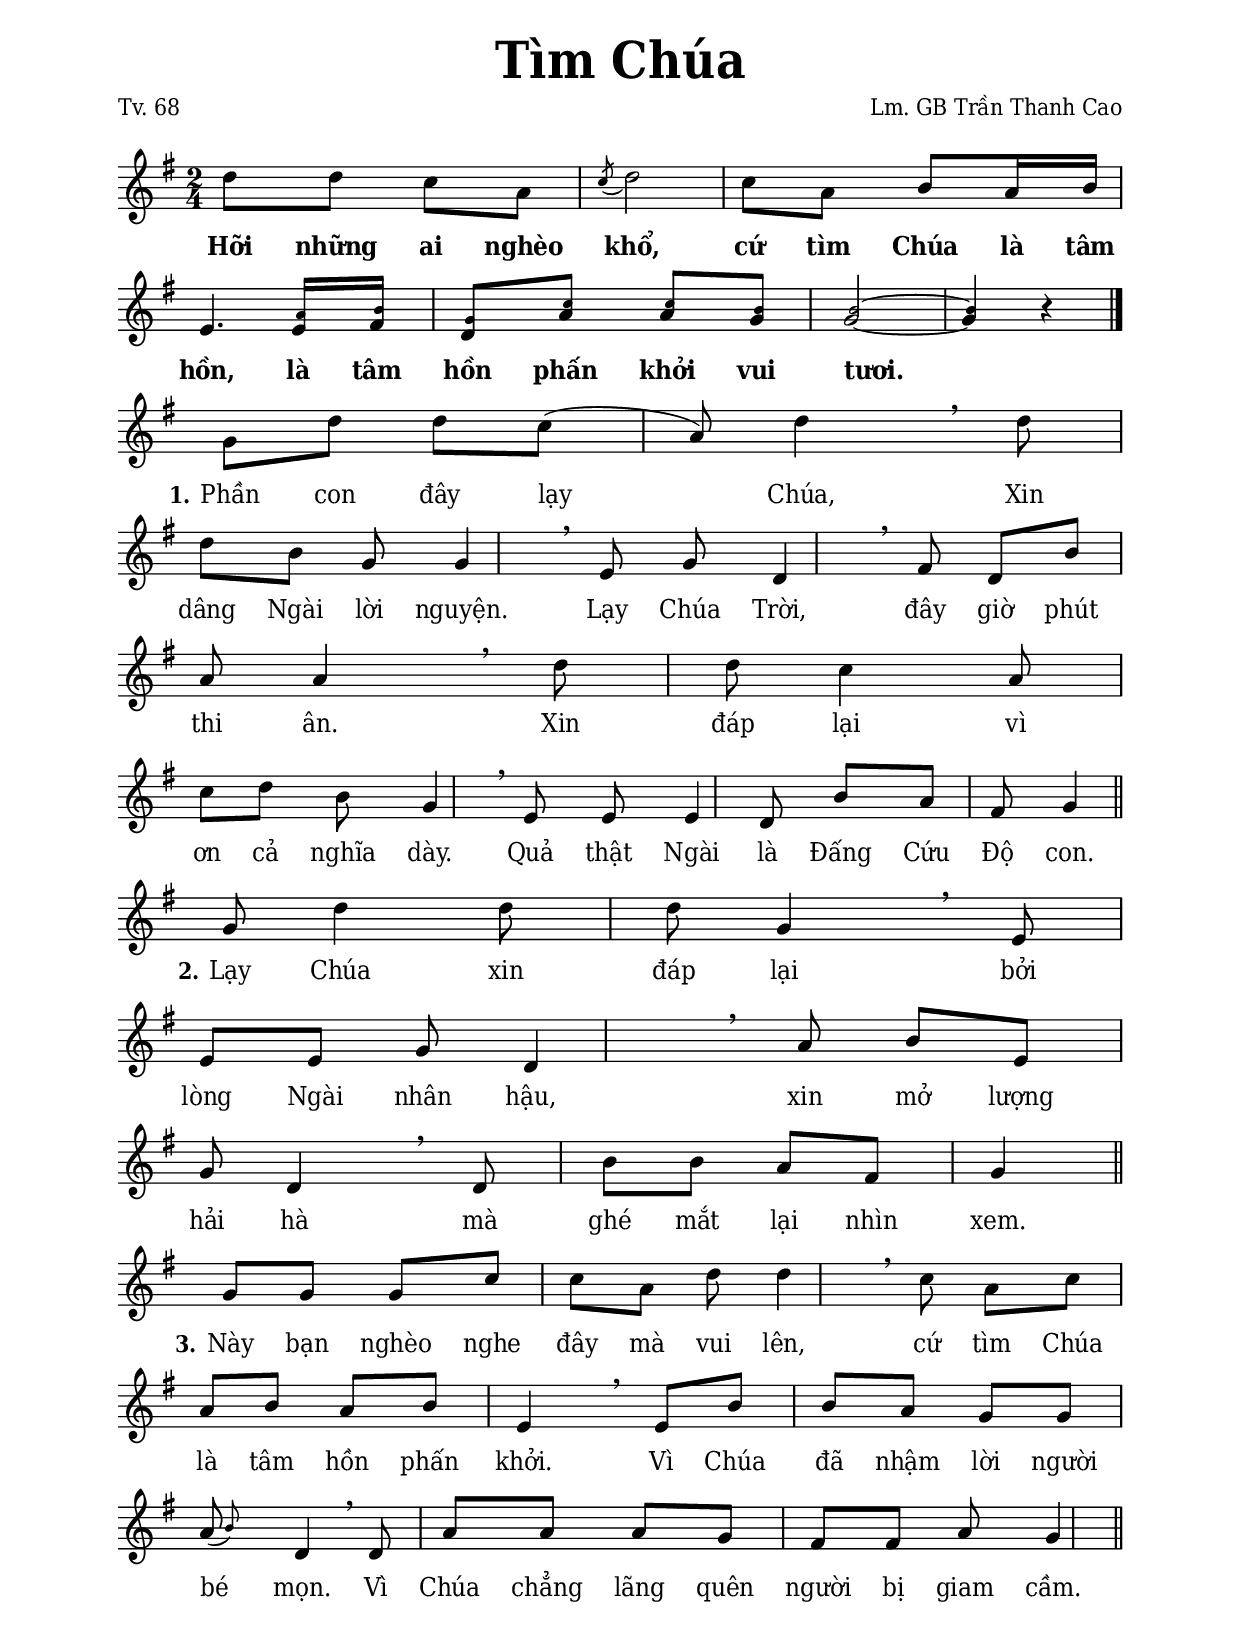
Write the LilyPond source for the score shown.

% Cài đặt chung
\version "2.22.1"
\include "english.ly"

\header {
  title = \markup { \fontsize #3 "Tìm Chúa" }
  poet = "Tv. 68"
  composer = "Lm. GB Trần Thanh Cao"
  arranger = " "
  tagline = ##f
}

% Nhạc điệp khúc
nhacDiepKhucSop = \relative c'' {
  d8 d c a |
  \acciaccatura c8 d2 |
  c8 a b a16 b |
  e,4. e16 fs |
  d8 a' a g |
  g2 ~ |
  g4 r \bar "|."
}

nhacDiepKhucBas = \relative c'' {
  \skip 2
  \skip 2
  \skip 2
  \skip 4. a16 b |
  g8 c c b |
  b2 ~ |
  b4 r
}

% Nhạc phiên khúc
nhacPhienKhucMot = \relative c'' {
  g8 d' d c (a) d4 \breathe
  d8 d b g g4 \breathe
  e8 g d4 \breathe
  fs8 d b' a a4 \breathe
  d8 d c4 a8 c d b g4 \breathe
  e8 e e4 d8 b' a fs g4 \bar "||"
}

nhacPhienKhucHai = \relative c'' {
  g8 d'4 d8 d g,4 \breathe
  e8 e e g d4 \breathe
  a'8 b e, g d4 \breathe
  d8 b' b a fs g4 \bar "||"
}

nhacPhienKhucBa = \relative c'' {
  #(define afterGraceFraction (cons 1 4))
  g8 g g c c a d d4 \breathe
  c8 a c a b a b e,4 \breathe
  e8 b' b a g g \afterGrace a (\tweak font-size #-4 b) d,4 \breathe
  d8 a' a a g fs fs a g4 \bar "||"
}

% Lời điệp khúc
loiDiepKhuc = \lyricmode {
  Hỡi những ai nghèo khổ,
  cứ tìm Chúa là tâm hồn,
  là tâm hồn phấn khởi vui tươi.
}

% Lời phiên khúc
loiPhienKhucMot = \lyricmode {
  \set stanza = #"1."
  Phần con đây lạy Chúa,
  Xin dâng Ngài lời nguyện.
  Lạy Chúa Trời, đây giờ phút thi ân.
  Xin đáp lại vì ơn cả nghĩa dày.
  Quả thật Ngài là Đấng Cứu Độ con.
}

loiPhienKhucHai = \lyricmode {
  \set stanza = #"2."
  Lạy Chúa xin đáp lại bởi lòng Ngài nhân hậu,
  xin mở lượng hải hà mà ghé mắt lại nhìn xem.
}

loiPhienKhucBa = \lyricmode {
  \set stanza = #"3."
  Này bạn nghèo nghe đây mà vui lên,
  cứ tìm Chúa là tâm hồn phấn khởi.
  Vì Chúa đã nhậm lời người bé mọn.
  Vì Chúa chẳng lãng quên người bị giam cầm.
}


% Dàn trang
\paper {
  #(set-paper-size "a4")
  top-margin = 20\mm
  bottom-margin = 10\mm
  left-margin = 20\mm
  right-margin = 20\mm
  indent = #0
  #(define fonts
    (make-pango-font-tree
      "Deja Vu Serif Condensed"
      "Deja Vu Serif Condensed"
      "Deja Vu Serif Condensed"
      (/ 20 20)))
  page-count = #1
  system-system-spacing = #'((basic-distance . 12)
                             (minimum-distance . 12.5)
                             (padding . 1))
  score-system-spacing = #'((basic-distance . 12)
                             (minimum-distance . 12.5)
                             (padding . 1))
}

% Thiết lập tông và nhịp
TongNhip = { \key g \major \time 2/4 }

% Đổi kích thước nốt cho bè phụ
notBePhu =
#(define-music-function (font-size music) (number? ly:music?)
   (for-some-music
     (lambda (m)
       (if (music-is-of-type? m 'rhythmic-event)
           (begin
             (set! (ly:music-property m 'tweaks)
                   (cons `(font-size . ,font-size)
                         (ly:music-property m 'tweaks)))
             #t)
           #f))
     music)
   music)

\score {
  \new ChoirStaff <<
    \new Staff = diepKhuc \with {
        \consists "Merge_rests_engraver"
        %\magnifyStaff #(magstep +1)
        printPartCombineTexts = ##f
      }
      <<
      \new Voice \TongNhip \partCombine 
        \notBePhu -3 { \nhacDiepKhucBas }
        \nhacDiepKhucSop
      \new NullVoice = nhacThamChieu \nhacDiepKhucSop
      \new Lyrics \with {
          \override VerticalAxisGroup.
            nonstaff-relatedstaff-spacing.padding = #1.5
          \override VerticalAxisGroup.
            nonstaff-unrelatedstaff-spacing.padding = #1
        }
        \lyricsto nhacThamChieu \loiDiepKhuc
      >>
  >>
  \layout {
    \override Lyrics.LyricText.font-series = #'bold
    %\override Lyrics.LyricText.font-size = #+2
    \override Lyrics.LyricSpace.minimum-distance = #4
    \override Score.BarNumber.break-visibility = ##(#f #f #f)
    \override Score.SpacingSpanner.uniform-stretching = ##t
  }
}

\score {
  \new ChoirStaff <<
    \new Staff = phienKhuc \with {
        %\magnifyStaff #(magstep +1)
      }
      <<
      \new Voice = beSop {
        \key g \major \time 2/4 \nhacPhienKhucMot
      }
    >>
    \new Lyrics \with {
          \override VerticalAxisGroup.
            nonstaff-relatedstaff-spacing.padding = #1.2
          \override VerticalAxisGroup.
            nonstaff-unrelatedstaff-spacing.padding = #1
        }
        \lyricsto beSop \loiPhienKhucMot
  >>
  \layout {
    \override Staff.TimeSignature.transparent = ##t
    %\override Lyrics.LyricText.font-size = #+2
    \override Lyrics.LyricSpace.minimum-distance = #3
    \override Score.BarNumber.break-visibility = ##(#f #f #f)
    \override Score.SpacingSpanner.uniform-stretching = ##t
    \set Score.barAlways = ##t
    \set Score.defaultBarType = ""
  } 
}

\score {
  \new ChoirStaff <<
    \new Staff = phienKhuc \with {
        %\magnifyStaff #(magstep +1)
      }
      <<
      \new Voice = beSop {
        \key g \major \time 2/4 \nhacPhienKhucHai
      }
    >>
    \new Lyrics \with {
          \override VerticalAxisGroup.
            nonstaff-relatedstaff-spacing.padding = #1.2
          \override VerticalAxisGroup.
            nonstaff-unrelatedstaff-spacing.padding = #1
        }
        \lyricsto beSop \loiPhienKhucHai
  >>
  \layout {
    \override Staff.TimeSignature.transparent = ##t
    %\override Lyrics.LyricText.font-size = #+2
    \override Lyrics.LyricSpace.minimum-distance = #3.5
    \override Score.BarNumber.break-visibility = ##(#f #f #f)
    \override Score.SpacingSpanner.uniform-stretching = ##t
    \set Score.barAlways = ##t
    \set Score.defaultBarType = ""
  } 
}

\score {
  \new ChoirStaff <<
    \new Staff = phienKhuc \with {
        %\magnifyStaff #(magstep +1)
      }
      <<
      \new Voice = beSop {
        \key g \major \time 2/4 \nhacPhienKhucBa
      }
    >>
    \new Lyrics \with {
          \override VerticalAxisGroup.
            nonstaff-relatedstaff-spacing.padding = #1.5
          \override VerticalAxisGroup.
            nonstaff-unrelatedstaff-spacing.padding = #1
        }
        \lyricsto beSop \loiPhienKhucBa
  >>
  \layout {
    \override Staff.TimeSignature.transparent = ##t
    %\override Lyrics.LyricText.font-size = #+2
    \override Lyrics.LyricSpace.minimum-distance = #3
    \override Score.BarNumber.break-visibility = ##(#f #f #f)
    \override Score.SpacingSpanner.uniform-stretching = ##t
    \set Score.barAlways = ##t
    \set Score.defaultBarType = ""
  } 
}
